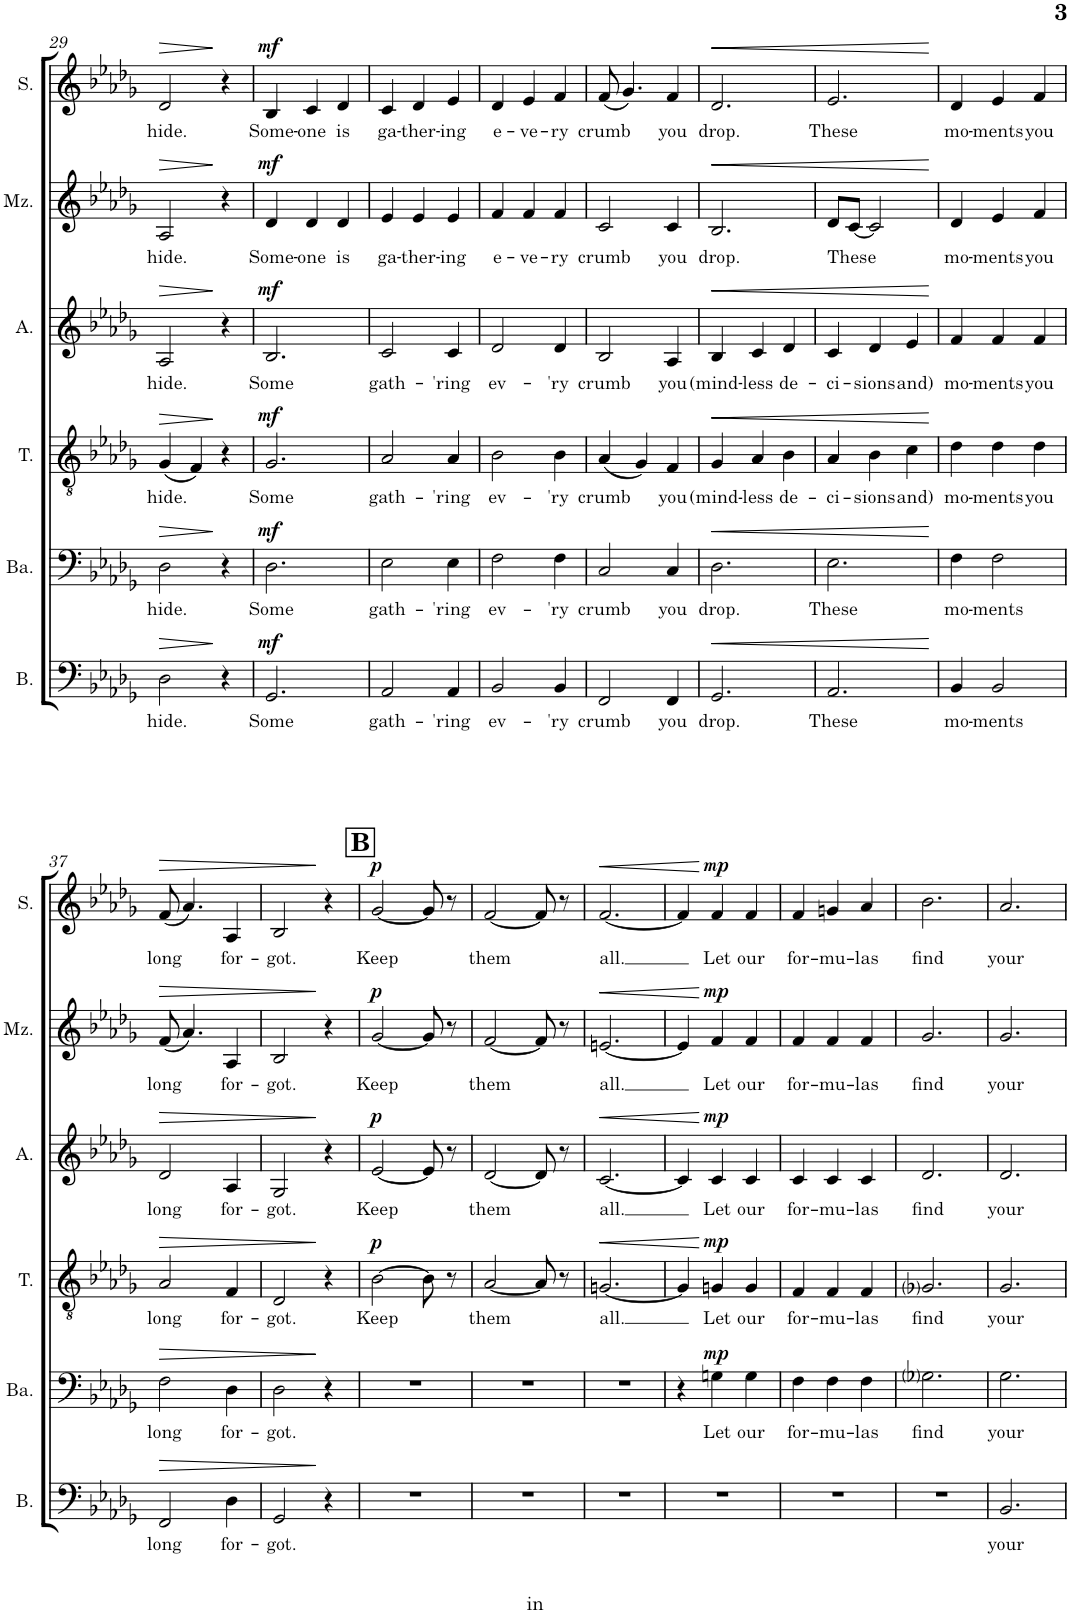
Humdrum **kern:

**kern	**text	**dynam	**kern	**text	**dynam	**kern	**text	**dynam	**kern	**text	**dynam	**kern	**text	**dynam	**kern	**text	**dynam
*part6	*part6	*part6	*part5	*part5	*part5	*part4	*part4	*part4	*part3	*part3	*part3	*part2	*part2	*part2	*part1	*part1	*part1
*staff6	*staff6	*staff6	*staff5	*staff5	*staff5	*staff4	*staff4	*staff4	*staff3	*staff3	*staff3	*staff2	*staff2	*staff2	*staff1	*staff1	*staff1
*I"Bass	*	*	*I"Baritone	*	*	*I"Tenor	*	*	*I"Alto	*	*	*I"Mezzo-soprano	*	*	*I"Soprano	*	*
*I'B.	*	*	*I'Ba.	*	*	*I'T.	*	*	*I'A.	*	*	*I'Mz.	*	*	*I'S.	*	*
!!LO:PB:g=z
*clefF4	*	*	*clefF4	*	*	*clefGv2	*	*	*clefG2	*	*	*clefG2	*	*	*clefG2	*	*
*k[b-e-a-d-g-]	*	*	*k[b-e-a-d-g-]	*	*	*k[b-e-a-d-g-]	*	*	*k[b-e-a-d-g-]	*	*	*k[b-e-a-d-g-]	*	*	*k[b-e-a-d-g-]	*	*
*M3/4	*	*	*M3/4	*	*	*M3/4	*	*	*M3/4	*	*	*M3/4	*	*	*M3/4	*	*
=29	=29	=29	=29	=29	=29	=29	=29	=29	=29	=29	=29	=29	=29	=29	=29	=29	=29
!	!LO:LY:b	!LO:HP:b	!	!LO:LY:b	!LO:HP:b	!	!LO:LY:b	!LO:HP:b	!	!LO:LY:b	!LO:HP:b	!	!LO:LY:b	!LO:HP:b	!	!LO:LY:b	!LO:HP:b
2D-\	hide.	>	2D-\	hide.	>	(4G-/	hide.	>	2A-/	hide.	>	2A-/	hide.	>	2d-/	hide.	>
.	.	.	.	.	.	4F/)	.	.	.	.	.	.	.	.	.	.	.
4r	.	]	4r	.	]	4r	.	]	4r	.	]	4r	.	]	4r	.	]
=30	=30	=30	=30	=30	=30	=30	=30	=30	=30	=30	=30	=30	=30	=30	=30	=30	=30
!	!LO:LY:b	!LO:DY:a	!	!LO:LY:b	!LO:DY:a	!	!LO:LY:b	!LO:DY:a	!	!LO:LY:b	!LO:DY:a	!	!LO:LY:b	!LO:DY:a	!	!LO:LY:b	!LO:DY:a
2.GG-/	Some	mf	2.D-\	Some	mf	2.G-/	Some	mf	2.B-/	Some	mf	4d-/	Some-	mf	4B-/	Some-	mf
!	!	!	!	!	!	!	!	!	!	!	!	!	!LO:LY:b	!	!	!LO:LY:b	!
.	.	.	.	.	.	.	.	.	.	.	.	4d-/	-one	.	4c/	-one	.
!	!	!	!	!	!	!	!	!	!	!	!	!	!LO:LY:b	!	!	!LO:LY:b	!
.	.	.	.	.	.	.	.	.	.	.	.	4d-/	is	.	4d-/	is	.
=31	=31	=31	=31	=31	=31	=31	=31	=31	=31	=31	=31	=31	=31	=31	=31	=31	=31
!	!LO:LY:b	!	!	!LO:LY:b	!	!	!LO:LY:b	!	!	!LO:LY:b	!	!	!LO:LY:b	!	!	!LO:LY:b	!
2AA-/	gath-	.	2E-\	gath-	.	2A-/	gath-	.	2c/	gath-	.	4e-/	ga-	.	4c/	ga-	.
!	!	!	!	!	!	!	!	!	!	!	!	!	!LO:LY:b	!	!	!LO:LY:b	!
.	.	.	.	.	.	.	.	.	.	.	.	4e-/	-ther-	.	4d-/	-ther-	.
!	!LO:LY:b	!	!	!LO:LY:b	!	!	!LO:LY:b	!	!	!LO:LY:b	!	!	!LO:LY:b	!	!	!LO:LY:b	!
4AA-/	'ring	.	4E-\	'ring	.	4A-/	-'ring	.	4c/	-'ring	.	4e-/	-ing	.	4e-/	-ing	.
=32	=32	=32	=32	=32	=32	=32	=32	=32	=32	=32	=32	=32	=32	=32	=32	=32	=32
!	!LO:LY:b	!	!	!LO:LY:b	!	!	!LO:LY:b	!	!	!LO:LY:b	!	!	!LO:LY:b	!	!	!LO:LY:b	!
2BB-/	-ev-	.	2F\	-ev-	.	2B-\	ev-	.	2d-/	ev-	.	4f/	e-	.	4d-/	e-	.
!	!	!	!	!	!	!	!	!	!	!	!	!	!LO:LY:b	!	!	!LO:LY:b	!
.	.	.	.	.	.	.	.	.	.	.	.	4f/	-ve-	.	4e-/	-ve-	.
!	!LO:LY:b	!	!	!LO:LY:b	!	!	!LO:LY:b	!	!	!LO:LY:b	!	!	!LO:LY:b	!	!	!LO:LY:b	!
4BB-/	-'ry	.	4F\	-'ry	.	4B-\	-'ry	.	4d-/	-'ry	.	4f/	-ry	.	4f/	-ry	.
=33	=33	=33	=33	=33	=33	=33	=33	=33	=33	=33	=33	=33	=33	=33	=33	=33	=33
!	!LO:LY:b	!	!	!LO:LY:b	!	!	!LO:LY:b	!	!	!LO:LY:b	!	!	!LO:LY:b	!	!	!LO:LY:b	!
2FF/	crumb	.	2C/	crumb	.	(4A-/	crumb	.	2B-/	crumb	.	2c/	crumb	.	(8f/	crumb	.
.	.	.	.	.	.	.	.	.	.	.	.	.	.	.	4.g-/)	.	.
.	.	.	.	.	.	4G-/)	.	.	.	.	.	.	.	.	.	.	.
!	!LO:LY:b	!	!	!LO:LY:b	!	!	!LO:LY:b	!	!	!LO:LY:b	!	!	!LO:LY:b	!	!	!LO:LY:b	!
4FF/	you	.	4C/	you	.	4F/	you	.	4A-/	you	.	4c/	you	.	4f/	you	.
=34	=34	=34	=34	=34	=34	=34	=34	=34	=34	=34	=34	=34	=34	=34	=34	=34	=34
!	!LO:LY:b	!LO:HP:b	!	!LO:LY:b	!LO:HP:b	!	!LO:LY:b	!LO:HP:b	!	!LO:LY:b	!LO:HP:b	!	!LO:LY:b	!LO:HP:b	!	!LO:LY:b	!LO:HP:b
2.GG-/	drop.	<	2.D-\	drop.	<	4G-/	(mind-	<	4B-/	(mind-	<	2.B-/	drop.	<	2.d-/	drop.	<
!	!	!	!	!	!	!	!LO:LY:b	!	!	!LO:LY:b	!	!	!	!	!	!	!
.	.	.	.	.	.	4A-/	-less	.	4c/	-less	.	.	.	.	.	.	.
!	!	!	!	!	!	!	!LO:LY:b	!	!	!LO:LY:b	!	!	!	!	!	!	!
.	.	.	.	.	.	4B-\	de-	.	4d-/	de-	.	.	.	.	.	.	.
=35	=35	=35	=35	=35	=35	=35	=35	=35	=35	=35	=35	=35	=35	=35	=35	=35	=35
!	!LO:LY:b	!	!	!LO:LY:b	!	!	!LO:LY:b	!	!	!LO:LY:b	!	!	!LO:LY:b	!	!	!LO:LY:b	!
2.AA-/	These	.	2.E-\	These	.	4A-/	-ci-	.	4c/	-ci-	.	8d-/L	These	.	2.e-/	These	.
.	.	.	.	.	.	.	.	.	.	.	.	[8c/J	.	.	.	.	.
!	!	!	!	!	!	!	!LO:LY:b	!	!	!LO:LY:b	!	!	!	!	!	!	!
.	.	.	.	.	.	4B-\	-sions	.	4d-/	-sions	.	2c/]	.	.	.	.	.
!	!	!	!	!	!	!	!LO:LY:b	!	!	!LO:LY:b	!	!	!	!	!	!	!
.	.	.	.	.	.	4c\	and)	.	4e-/	and)	.	.	.	.	.	.	.
.	.	[	.	.	[	.	.	[	.	.	[	.	.	[	.	.	[
=36	=36	=36	=36	=36	=36	=36	=36	=36	=36	=36	=36	=36	=36	=36	=36	=36	=36
!	!LO:LY:b	!	!	!LO:LY:b	!	!	!LO:LY:b	!	!	!LO:LY:b	!	!	!LO:LY:b	!	!	!LO:LY:b	!
4BB-/	mo-	.	4F\	mo-	.	4d-\	mo-	.	4f/	mo-	.	4d-/	mo-	.	4d-/	mo-	.
!	!LO:LY:b	!	!	!LO:LY:b	!	!	!LO:LY:b	!	!	!LO:LY:b	!	!	!LO:LY:b	!	!	!LO:LY:b	!
2BB-/	-ments	.	2F\	-ments	.	4d-\	-ments	.	4f/	-ments	.	4e-/	-ments	.	4e-/	-ments	.
!	!	!	!	!	!	!	!LO:LY:b	!	!	!LO:LY:b	!	!	!LO:LY:b	!	!	!LO:LY:b	!
.	.	.	.	.	.	4d-\	you	.	4f/	you	.	4f/	you	.	4f/	you	.
!!LO:LB:g=z
=37	=37	=37	=37	=37	=37	=37	=37	=37	=37	=37	=37	=37	=37	=37	=37	=37	=37
!	!LO:LY:b	!LO:HP:b	!	!LO:LY:b	!LO:HP:b	!	!LO:LY:b	!LO:HP:b	!	!LO:LY:b	!LO:HP:b	!	!LO:LY:b	!LO:HP:b	!	!LO:LY:b	!LO:HP:b
2FF/	long	>	2F\	long	>	2A-/	long	>	2d-/	long	>	(8f/	long	>	(8f/	long	>
.	.	.	.	.	.	.	.	.	.	.	.	4.a-/)	.	.	4.a-/)	.	.
!	!LO:LY:b	!	!	!LO:LY:b	!	!	!LO:LY:b	!	!	!LO:LY:b	!	!	!LO:LY:b	!	!	!LO:LY:b	!
4D-\	for-	.	4D-\	for-	.	4F/	for-	.	4A-/	for-	.	4A-/	for-	.	4A-/	for-	.
=38	=38	=38	=38	=38	=38	=38	=38	=38	=38	=38	=38	=38	=38	=38	=38	=38	=38
!	!LO:LY:b	!	!	!LO:LY:b	!	!	!LO:LY:b	!	!	!LO:LY:b	!	!	!LO:LY:b	!	!	!LO:LY:b	!
2GG-/	-got.	.	2D-\	-got.	.	2D-/	-got.	.	2G-/	-got.	.	2B-/	-got.	.	2B-/	-got.	.
4r	.	]	4r	.	]	4r	.	]	4r	.	]	4r	.	]	4r	.	]
!!LO:REH:place=s1:a:B:cj:fs=14:t=B
=39	=39	=39	=39	=39	=39	=39	=39	=39	=39	=39	=39	=39	=39	=39	=39	=39	=39
!	!	!	!	!	!	!	!LO:LY:b	!LO:DY:a	!	!LO:LY:b	!LO:DY:a	!	!LO:LY:b	!LO:DY:a	!	!LO:LY:b	!LO:DY:a
2.r	.	.	2.r	.	.	[2B-\	Keep	p	[2e-/	Keep	p	[2g-/	Keep	p	[2g-/	Keep	p
.	.	.	.	.	.	8B-\]	.	.	8e-/]	.	.	8g-/]	.	.	8g-/]	.	.
.	.	.	.	.	.	8r	.	.	8r	.	.	8r	.	.	8r	.	.
=40	=40	=40	=40	=40	=40	=40	=40	=40	=40	=40	=40	=40	=40	=40	=40	=40	=40
!	!	!	!	!	!	!	!LO:LY:b	!	!	!LO:LY:b	!	!	!LO:LY:b	!	!	!LO:LY:b	!
2.r	.	.	2.r	.	.	[2A-/	them	.	[2d-/	them	.	[2f/	them	.	[2f/	them	.
.	.	.	.	.	.	8A-/]	.	.	8d-/]	.	.	8f/]	.	.	8f/]	.	.
.	.	.	.	.	.	8r	.	.	8r	.	.	8r	.	.	8r	.	.
=41	=41	=41	=41	=41	=41	=41	=41	=41	=41	=41	=41	=41	=41	=41	=41	=41	=41
!	!	!	!	!	!	!	!LO:LY:b	!LO:HP:b	!	!LO:LY:b	!LO:HP:b	!	!LO:LY:b	!LO:HP:b	!	!LO:LY:b	!LO:HP:b
2.r	.	.	2.r	.	.	[2.Gn/	all.	<	[2.c/	all.	<	[2.en/	all.	<	[2.f/	all.	<
=42	=42	=42	=42	=42	=42	=42	=42	=42	=42	=42	=42	=42	=42	=42	=42	=42	=42
2.r	.	.	4r	.	.	4G/]	.	.	4c/]	.	.	4e/]	.	.	4f/]	.	.
!	!	!	!	!LO:LY:b	!LO:DY:a	!	!LO:LY:b	!LO:DY:n=1:a	!	!LO:LY:b	!LO:DY:n=1:a	!	!LO:LY:b	!LO:DY:n=1:a	!	!LO:LY:b	!LO:DY:n=1:a
.	.	.	4Gn\	Let	mp	4Gn/	Let	[ mp	4c/	Let	[ mp	4f/	Let	[ mp	4f/	Let	[ mp
!	!	!	!	!LO:LY:b	!	!	!LO:LY:b	!	!	!LO:LY:b	!	!	!LO:LY:b	!	!	!LO:LY:b	!
.	.	.	4G\	our	.	4G/	our	.	4c/	our	.	4f/	our	.	4f/	our	.
=43	=43	=43	=43	=43	=43	=43	=43	=43	=43	=43	=43	=43	=43	=43	=43	=43	=43
!	!	!	!	!LO:LY:b	!	!	!LO:LY:b	!	!	!LO:LY:b	!	!	!LO:LY:b	!	!	!LO:LY:b	!
2.r	.	.	4F\	for-	.	4F/	for-	.	4c/	for-	.	4f/	for-	.	4f/	for-	.
!	!	!	!	!LO:LY:b	!	!	!LO:LY:b	!	!	!LO:LY:b	!	!	!LO:LY:b	!	!	!LO:LY:b	!
.	.	.	4F\	-mu-	.	4F/	-mu-	.	4c/	-mu-	.	4f/	-mu-	.	4gn/	-mu-	.
!	!	!	!	!LO:LY:b	!	!	!LO:LY:b	!	!	!LO:LY:b	!	!	!LO:LY:b	!	!	!LO:LY:b	!
.	.	.	4F\	-las	.	4F/	-las	.	4c/	-las	.	4f/	-las	.	4a-/	-las	.
=44	=44	=44	=44	=44	=44	=44	=44	=44	=44	=44	=44	=44	=44	=44	=44	=44	=44
!	!	!	!	!LO:LY:b	!	!	!LO:LY:b	!	!	!LO:LY:b	!	!	!LO:LY:b	!	!	!LO:LY:b	!
2.r	.	.	2.G-i\	find	.	2.G-i/	find	.	2.d-/	find	.	2.g-/	find	.	2.b-\	find	.
=45	=45	=45	=45	=45	=45	=45	=45	=45	=45	=45	=45	=45	=45	=45	=45	=45	=45
!	!LO:LY:b	!	!	!LO:LY:b	!	!	!LO:LY:b	!	!	!LO:LY:b	!	!	!LO:LY:b	!	!	!LO:LY:b	!
2.BB-/	your	.	2.G-\	your	.	2.G-/	your	.	2.d-/	your	.	2.g-/	your	.	2.a-/	your	.
=	=	=	=	=	=	=	=	=	=	=	=	=	=	=	=	=	=
*-	*-	*-	*-	*-	*-	*-	*-	*-	*-	*-	*-	*-	*-	*-	*-	*-	*-
